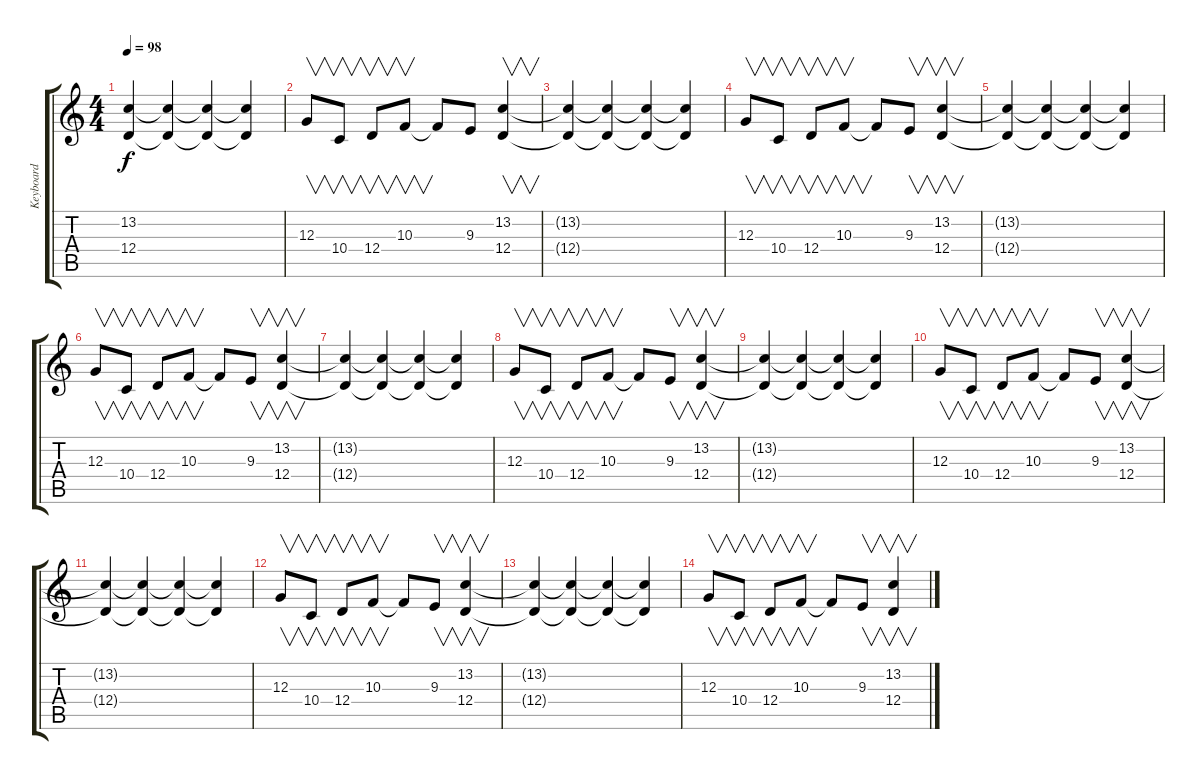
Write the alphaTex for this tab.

\track ("Keyboard" "Keyboard") {instrument pad5bowed}
\staff {score tabs}
\tuning (E4 B3 G3 D3 A2 D2) {hide}
\ts (4 4)
\tempo 98
\clef g2
\ks c
(13.2{t} 12.4{t}).4{dy f} (13.2{t} 12.4{t}).4 (13.2{t} 12.4{t}).4 (13.2{t} 12.4{t}).4 |
12.3.8{v} 10.4.8{v} 12.4.8{v} 10.3.8{v} 10.3{t}.8 9.3.8 (13.2 12.4).4{v} |
(13.2{t} 12.4{t}).4 (13.2{t} 12.4{t}).4 (13.2{t} 12.4{t}).4 (13.2{t} 12.4{t}).4 |
12.3.8{v} 10.4.8{v} 12.4.8{v} 10.3.8{v} 10.3{t}.8 9.3.8{v} (13.2 12.4).4{v} |
(13.2{t} 12.4{t}).4 (13.2{t} 12.4{t}).4 (13.2{t} 12.4{t}).4 (13.2{t} 12.4{t}).4 |
12.3.8{v} 10.4.8{v} 12.4.8{v} 10.3.8{v} 10.3{t}.8 9.3.8{v} (13.2 12.4).4{v} |
(13.2{t} 12.4{t}).4 (13.2{t} 12.4{t}).4 (13.2{t} 12.4{t}).4 (13.2{t} 12.4{t}).4 |
12.3.8{v} 10.4.8{v} 12.4.8{v} 10.3.8{v} 10.3{t}.8 9.3.8{v} (13.2 12.4).4{v} |
(13.2{t} 12.4{t}).4 (13.2{t} 12.4{t}).4 (13.2{t} 12.4{t}).4 (13.2{t} 12.4{t}).4 |
12.3.8{v} 10.4.8{v} 12.4.8{v} 10.3.8{v} 10.3{t}.8 9.3.8{v} (13.2 12.4).4{v} |
(13.2{t} 12.4{t}).4{volume 0} (13.2{t} 12.4{t}).4 (13.2{t} 12.4{t}).4 (13.2{t} 12.4{t}).4 |
12.3.8{v} 10.4.8{v} 12.4.8{v} 10.3.8{v} 10.3{t}.8 9.3.8{v} (13.2 12.4).4{v} |
(13.2{t} 12.4{t}).4 (13.2{t} 12.4{t}).4 (13.2{t} 12.4{t}).4 (13.2{t} 12.4{t}).4 |
12.3.8{v} 10.4.8{v} 12.4.8{v} 10.3.8{v} 10.3{t}.8 9.3.8{v} (13.2 12.4).4{v}
